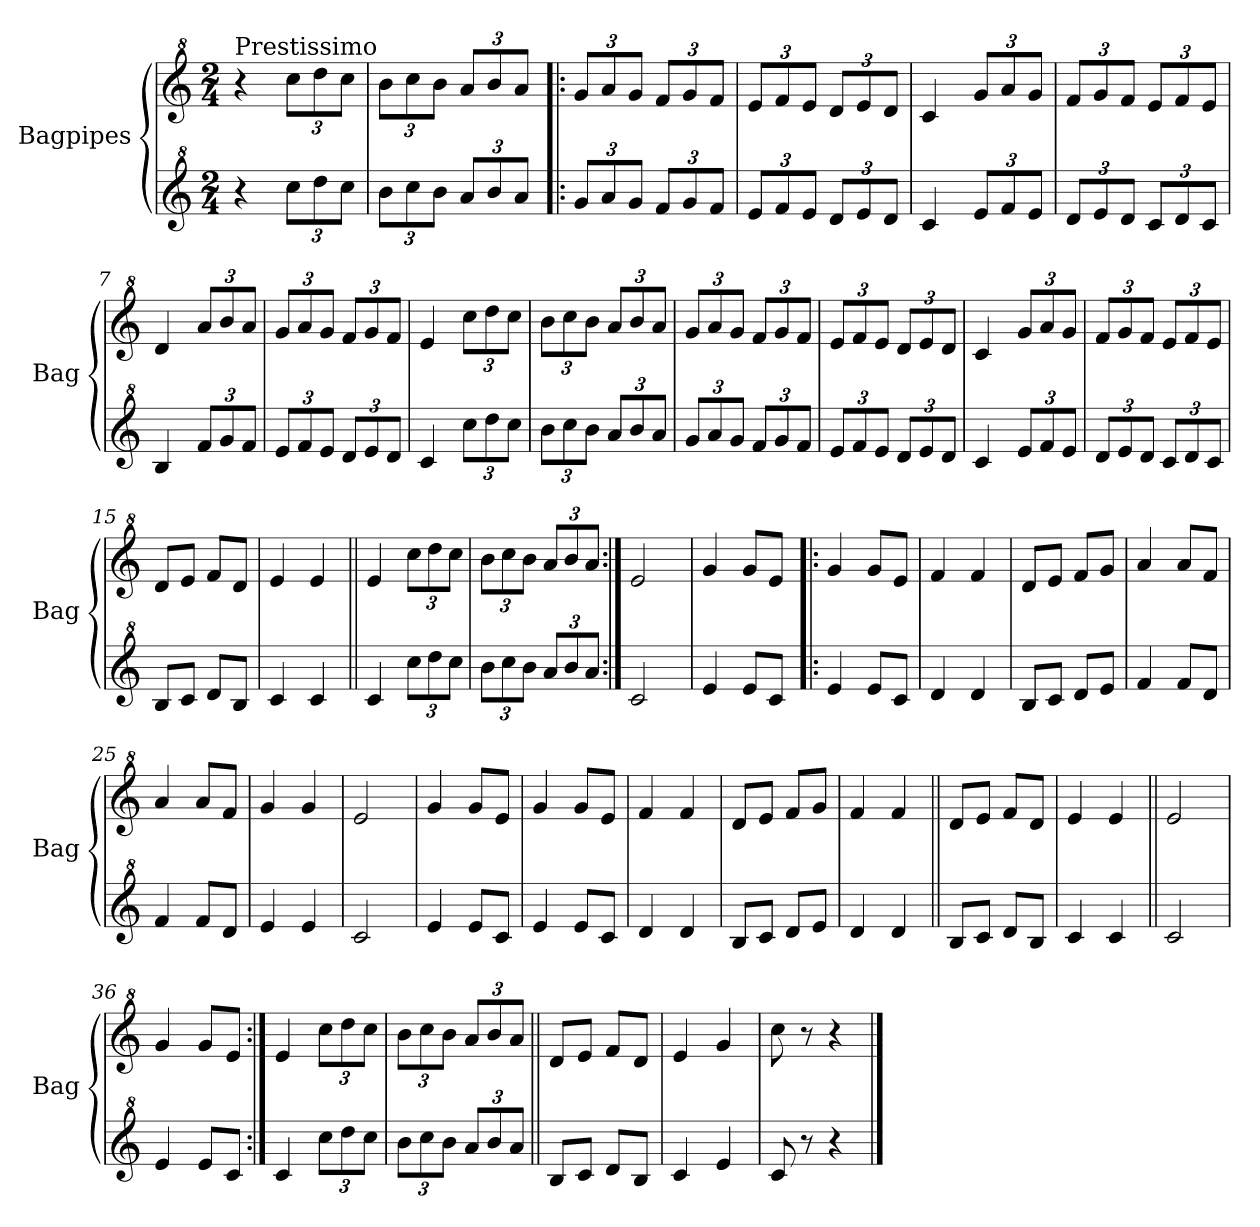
**kern	**kern
*part2	*part1
*staff2	*staff1
*I"Bagpipes	*I"Bagpipes
*I'Bag	*I'Bag
*clefG^2	*clefG^2
*k[]	*k[]
*C:	*C:
*M2/4	*M2/4
=1	=1
!	!LO:TX:a:t=Prestissimo
4r	4r
*Xbrackettup	*Xbrackettup
12ccc\L	12ccc\L
12ddd\	12ddd\
12ccc\J	12ccc\J
=2	=2
12bb\L	12bb\L
12ccc\	12ccc\
12bb\J	12bb\J
12aa/L	12aa/L
12bb/	12bb/
12aa/J	12aa/J
=3!|:	=3!|:
12gg/L	12gg/L
12aa/	12aa/
12gg/J	12gg/J
12ff/L	12ff/L
12gg/	12gg/
12ff/J	12ff/J
=4	=4
12ee/L	12ee/L
12ff/	12ff/
12ee/J	12ee/J
12dd/L	12dd/L
12ee/	12ee/
12dd/J	12dd/J
=5	=5
4cc/	4cc/
12ee/L	12gg/L
12ff/	12aa/
12ee/J	12gg/J
=6	=6
12dd/L	12ff/L
12ee/	12gg/
12dd/J	12ff/J
12cc/L	12ee/L
12dd/	12ff/
12cc/J	12ee/J
=7	=7
4b/	4dd/
12ff/L	12aa/L
12gg/	12bb/
12ff/J	12aa/J
=8	=8
12ee/L	12gg/L
12ff/	12aa/
12ee/J	12gg/J
12dd/L	12ff/L
12ee/	12gg/
12dd/J	12ff/J
!!LO:LB:g=z
=9	=9
4cc/	4ee/
12ccc\L	12ccc\L
12ddd\	12ddd\
12ccc\J	12ccc\J
=10	=10
12bb\L	12bb\L
12ccc\	12ccc\
12bb\J	12bb\J
12aa/L	12aa/L
12bb/	12bb/
12aa/J	12aa/J
=11	=11
12gg/L	12gg/L
12aa/	12aa/
12gg/J	12gg/J
12ff/L	12ff/L
12gg/	12gg/
12ff/J	12ff/J
=12	=12
12ee/L	12ee/L
12ff/	12ff/
12ee/J	12ee/J
12dd/L	12dd/L
12ee/	12ee/
12dd/J	12dd/J
=13	=13
4cc/	4cc/
12ee/L	12gg/L
12ff/	12aa/
12ee/J	12gg/J
=14	=14
12dd/L	12ff/L
12ee/	12gg/
12dd/J	12ff/J
12cc/L	12ee/L
12dd/	12ff/
12cc/J	12ee/J
=15	=15
8b/L	8dd/L
8cc/J	8ee/J
8dd/L	8ff/L
8b/J	8dd/J
=16	=16
4cc/	4ee/
4cc/	4ee/
=17||	=17||
4cc/	4ee/
12ccc\L	12ccc\L
12ddd\	12ddd\
12ccc\J	12ccc\J
!!LO:LB:g=z
=18	=18
12bb\L	12bb\L
12ccc\	12ccc\
12bb\J	12bb\J
12aa/L	12aa/L
12bb/	12bb/
12aa/J	12aa/J
=19:|!	=19:|!
2cc/	2ee/
=20	=20
4ee/	4gg/
8ee/L	8gg/L
8cc/J	8ee/J
=21!|:	=21!|:
4ee/	4gg/
8ee/L	8gg/L
8cc/J	8ee/J
=22	=22
4dd/	4ff/
4dd/	4ff/
=23	=23
8b/L	8dd/L
8cc/J	8ee/J
8dd/L	8ff/L
8ee/J	8gg/J
=24	=24
4ff/	4aa/
8ff/L	8aa/L
8dd/J	8ff/J
=25	=25
4ff/	4aa/
8ff/L	8aa/L
8dd/J	8ff/J
=26	=26
4ee/	4gg/
4ee/	4gg/
=27	=27
2cc/	2ee/
=28	=28
4ee/	4gg/
8ee/L	8gg/L
8cc/J	8ee/J
=29	=29
4ee/	4gg/
8ee/L	8gg/L
8cc/J	8ee/J
=30	=30
4dd/	4ff/
4dd/	4ff/
!!LO:LB:g=z
=31	=31
8b/L	8dd/L
8cc/J	8ee/J
8dd/L	8ff/L
8ee/J	8gg/J
=32	=32
4dd/	4ff/
4dd/	4ff/
=33||	=33||
8b/L	8dd/L
8cc/J	8ee/J
8dd/L	8ff/L
8b/J	8dd/J
=34	=34
4cc/	4ee/
4cc/	4ee/
=35||	=35||
2cc/	2ee/
=36	=36
4ee/	4gg/
8ee/L	8gg/L
8cc/J	8ee/J
=37:|!	=37:|!
4cc/	4ee/
12ccc\L	12ccc\L
12ddd\	12ddd\
12ccc\J	12ccc\J
=38	=38
12bb\L	12bb\L
12ccc\	12ccc\
12bb\J	12bb\J
12aa/L	12aa/L
12bb/	12bb/
12aa/J	12aa/J
=39||	=39||
8b/L	8dd/L
8cc/J	8ee/J
8dd/L	8ff/L
8b/J	8dd/J
=40	=40
4cc/	4ee/
4ee/	4gg/
=41	=41
8cc/	8ccc\
8r	8r
4r	4r
==	==
*-	*-
